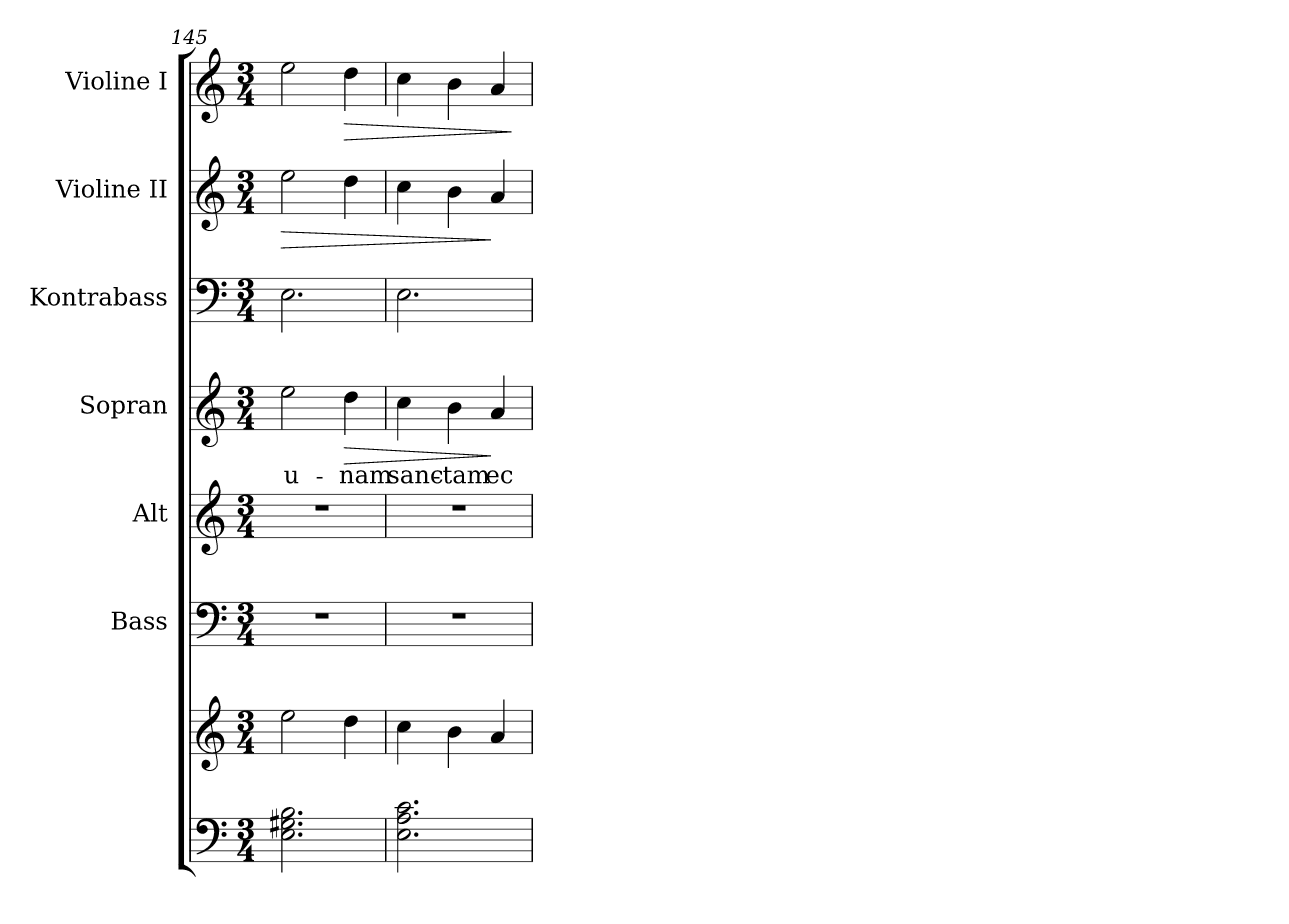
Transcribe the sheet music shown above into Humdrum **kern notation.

**kern	**kern	**kern	**kern	**kern	**text	**dynam	**kern	**kern	**dynam	**kern	**dynam
*part7	*part7	*part6	*part5	*part4	*part4	*part4	*part3	*part2	*part2	*part1	*part1
*staff8	*staff7	*staff6	*staff5	*staff4	*staff4	*staff4	*staff3	*staff2	*staff2	*staff1	*staff1
*	*	*I"Bass	*I"Alt	*I"Sopran	*	*	*I"Kontrabass	*I"Violine II	*	*I"Violine I	*
*	*	*I'B.	*I'A.	*I'S.	*	*	*I'Kb.	*I'Vl. II	*	*I'Vl. I	*
*clefF4	*clefG2	*clefF4	*clefG2	*clefG2	*	*	*clefF4	*clefG2	*	*clefG2	*
*	*	*	*	*	*	*	*ITrd7c12	*	*	*	*
*k[]	*k[]	*k[]	*k[]	*k[]	*	*	*k[]	*k[]	*	*k[]	*
*C:	*C:	*C:	*C:	*C:	*	*	*C:	*C:	*	*C:	*
*M3/4	*M3/4	*M3/4	*M3/4	*M3/4	*	*	*M3/4	*M3/4	*	*M3/4	*
=145	=145	=145	=145	=145	=145	=145	=145	=145	=145	=145	=145
!	!	!	!	!	!LO:LY:b	!	!	!	!LO:HP:b	!	!
2.E\ 2.G#X\ 2.B\	2ee\	2.r	2.r	2ee\	u-	.	2.EE\	2ee\	>	2ee\	.
!	!	!	!	!	!LO:LY:b	!LO:HP:b	!	!	!	!	!LO:HP:b
.	4dd\	.	.	4dd\	-nam	>	.	4dd\	.	4dd\	>
=146	=146	=146	=146	=146	=146	=146	=146	=146	=146	=146	=146
!	!	!	!	!	!LO:LY:b	!	!	!	!	!	!
2.E\ 2.A\ 2.c\	4cc\	2.r	2.r	4cc\	sanc-	.	2.EE\	4cc\	.	4cc\	.
!	!	!	!	!	!LO:LY:b	!	!	!	!	!	!
.	4b\	.	.	4b\	-tam	.	.	4b\	.	4b\	.
!	!	!	!	!	!LO:LY:b	!	!	!	!	!	!
.	4a/	.	.	4a/	ec-	]	.	4a/	]	4a/	.
.	.	.	.	.	.	.	.	.	.	.	]
=	=	=	=	=	=	=	=	=	=	=	=
*-	*-	*-	*-	*-	*-	*-	*-	*-	*-	*-	*-
